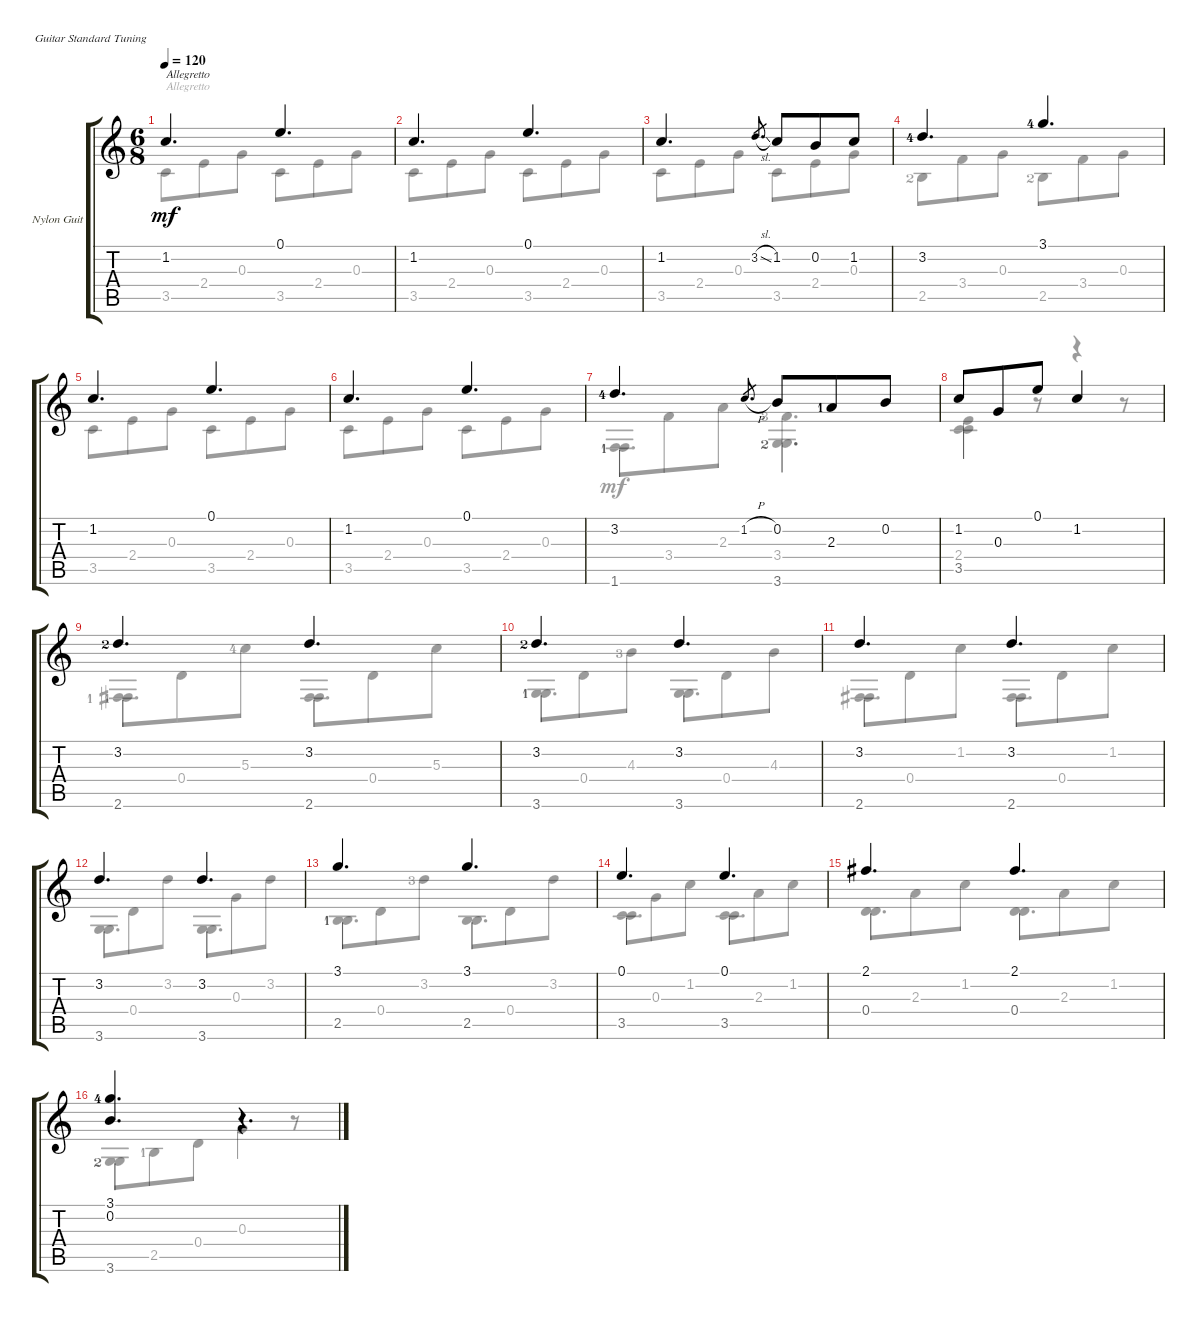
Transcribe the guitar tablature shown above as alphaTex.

\defaultSystemsLayout 4
\bracketExtendMode groupsimilarinstruments
\firstSystemTrackNameOrientation horizontal
\otherSystemsTrackNameOrientation horizontal
\track ("Nylon Guitar" "Nylon Guit") {instrument acousticguitarsteel}
\staff {score tabs}
\tuning (E4 B3 G3 D3 A2 E2)
\voice
\ts (6 8)
\tempo 120
\clef g2
\ks c
1.2.4{d txt "Allegretto" dy mf instrument acousticguitarsteel} 0.1.4{d} |
1.2.4{d} 0.1.4{d} |
1.2.4{d} 3.2{sl}.8{d gr} 1.2.8 0.2.8 1.2.8 |
3.2{lf 5}.4{d} 3.1{lf 5}.4{d} |
1.2.4{d} 0.1.4{d} |
1.2.4{d} 0.1.4{d} |
3.2{lf 5}.4{d} 1.2{h}.8{d gr} 0.2.8 2.3{lf 2}.8 0.2.8 |
1.2.8 0.3.8 0.1.8 1.2.4 |
3.2{lf 3}.4{d} 3.2.4{d} |
3.2{lf 3}.4{d} 3.2.4{d} |
3.2.4{d} 3.2.4{d} |
3.2.4{d} 3.2.4{d} |
3.1.4{d} 3.1.4{d} |
0.1.4{d} 0.1.4{d} |
2.1.4{d} 2.1.4{d} |
(3.1{lf 5} 0.2).4{d} r.4{d}
\voice
\clef g2
\ottava regular
\simile none
\ks c
3.5.8{txt "Allegretto" dy mf} 2.4.8 0.3.8 3.5.8 2.4.8 0.3.8 |
3.5.8 2.4.8 0.3.8 3.5.8 2.4.8 0.3.8 |
3.5.8 2.4.8 0.3.8 3.5.8 2.4.8 0.3.8 |
2.5{lf 3}.8 3.4.8 0.3.8 2.5{lf 3}.8 3.4.8 0.3.8 |
3.5.8 2.4.8 0.3.8 3.5.8 2.4.8 0.3.8 |
3.5.8 2.4.8 0.3.8 3.5.8 2.4.8 0.3.8 |
1.6{lf 2}.8 3.4.8 2.3.8 (3.4{lf 4} 3.6{lf 3}).4{d} |
(3.5 2.4).4 r.8 r.4 r.8 |
2.6{lf 2}.8 0.4.8 5.3{lf 5}.8 2.6.8 0.4.8 5.3.8 |
3.6{lf 2}.8 0.4.8 4.3{lf 4}.8 3.6.8 0.4.8 4.3.8 |
2.6.8 0.4.8 1.2.8 2.6.8 0.4.8 1.2.8 |
3.6.8 0.4.8 3.2.8 3.6.8 0.3.8 3.2.8 |
2.5{lf 2}.8 0.4.8 3.2{lf 4}.8 2.5.8 0.4.8 3.2.8 |
3.5.8 0.3.8 1.2.8 3.5.8 2.3.8 1.2.8 |
0.4.8 2.3.8 1.2.8 0.4.8 2.3.8 1.2.8 |
3.6{lf 3}.8 2.5{lf 2}.8 0.4.8 0.3.4 r.8
\voice
\clef g2
\ottava regular
\simile none
\ks c
|
|
|
|
|
|
1.6{lf 2}.4{d} 3.6{lf 3}.4{d} |
3.5.4 |
2.6{lf 2}.4{d} 2.6.4{d} |
3.6{lf 2}.4{d} 3.6.4{d} |
2.6.4{d} 2.6.4{d} |
3.6.4{d} 3.6.4{d} |
2.5{lf 2}.4{d} 2.5.4{d} |
3.5.4{d} 3.5.4{d} |
0.4.4{d} 0.4.4{d} |
3.6{lf 3}.4
